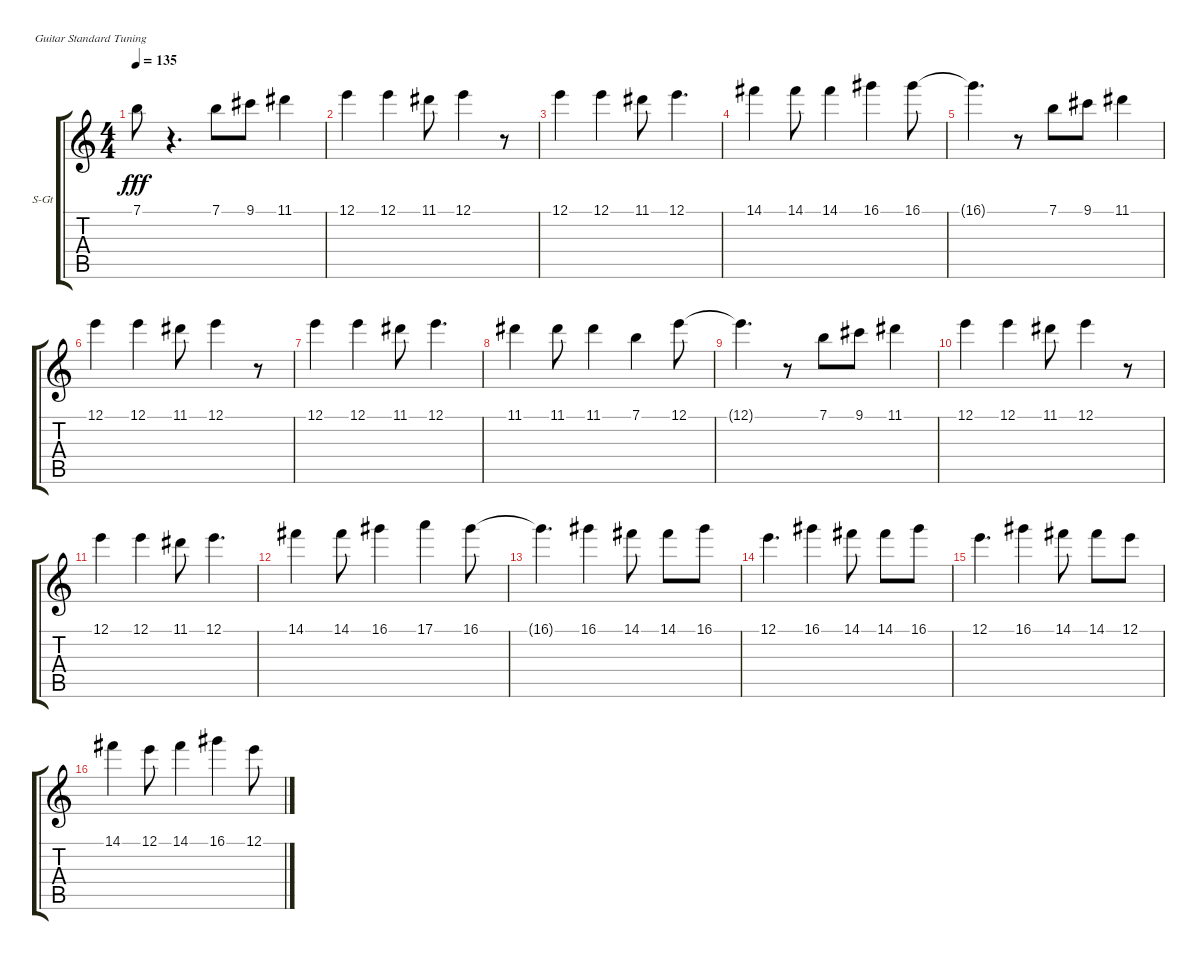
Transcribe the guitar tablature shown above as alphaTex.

\bracketExtendMode groupsimilarinstruments
\firstSystemTrackNameOrientation horizontal
\otherSystemsTrackNameOrientation horizontal
\track ("VOCAL1" "S-Gt") {mute instrument contrabass}
\staff {score tabs}
\tuning (E4 B3 G3 D3 A2 E2)
\ts (4 4)
\tempo 135
\clef g2
\ks c
7.1{t}.8{dy fff} r.4{d} 7.1.8 9.1.8 11.1.4 |
12.1.4 12.1.4 11.1.8 12.1.4 r.8 |
12.1.4 12.1.4 11.1.8 12.1.4{d} |
14.1.4 14.1.8 14.1.4 16.1.4 16.1.8 |
16.1{t}.4{d} r.8 7.1.8 9.1.8 11.1.4 |
12.1.4 12.1.4 11.1.8 12.1.4 r.8 |
12.1.4 12.1.4 11.1.8 12.1.4{d} |
11.1.4 11.1.8 11.1.4 7.1.4 12.1.8 |
12.1{t}.4{d} r.8 7.1.8 9.1.8 11.1.4 |
12.1.4 12.1.4 11.1.8 12.1.4 r.8 |
12.1.4 12.1.4 11.1.8 12.1.4{d} |
14.1.4 14.1.8 16.1.4 17.1.4 16.1.8 |
16.1{t}.4{d} 16.1.4 14.1.8 14.1.8 16.1.8 |
12.1.4{d} 16.1.4 14.1.8 14.1.8 16.1.8 |
12.1.4{d} 16.1.4 14.1.8 14.1.8 12.1.8 |
14.1.4 12.1.8 14.1.4 16.1.4 12.1.8
